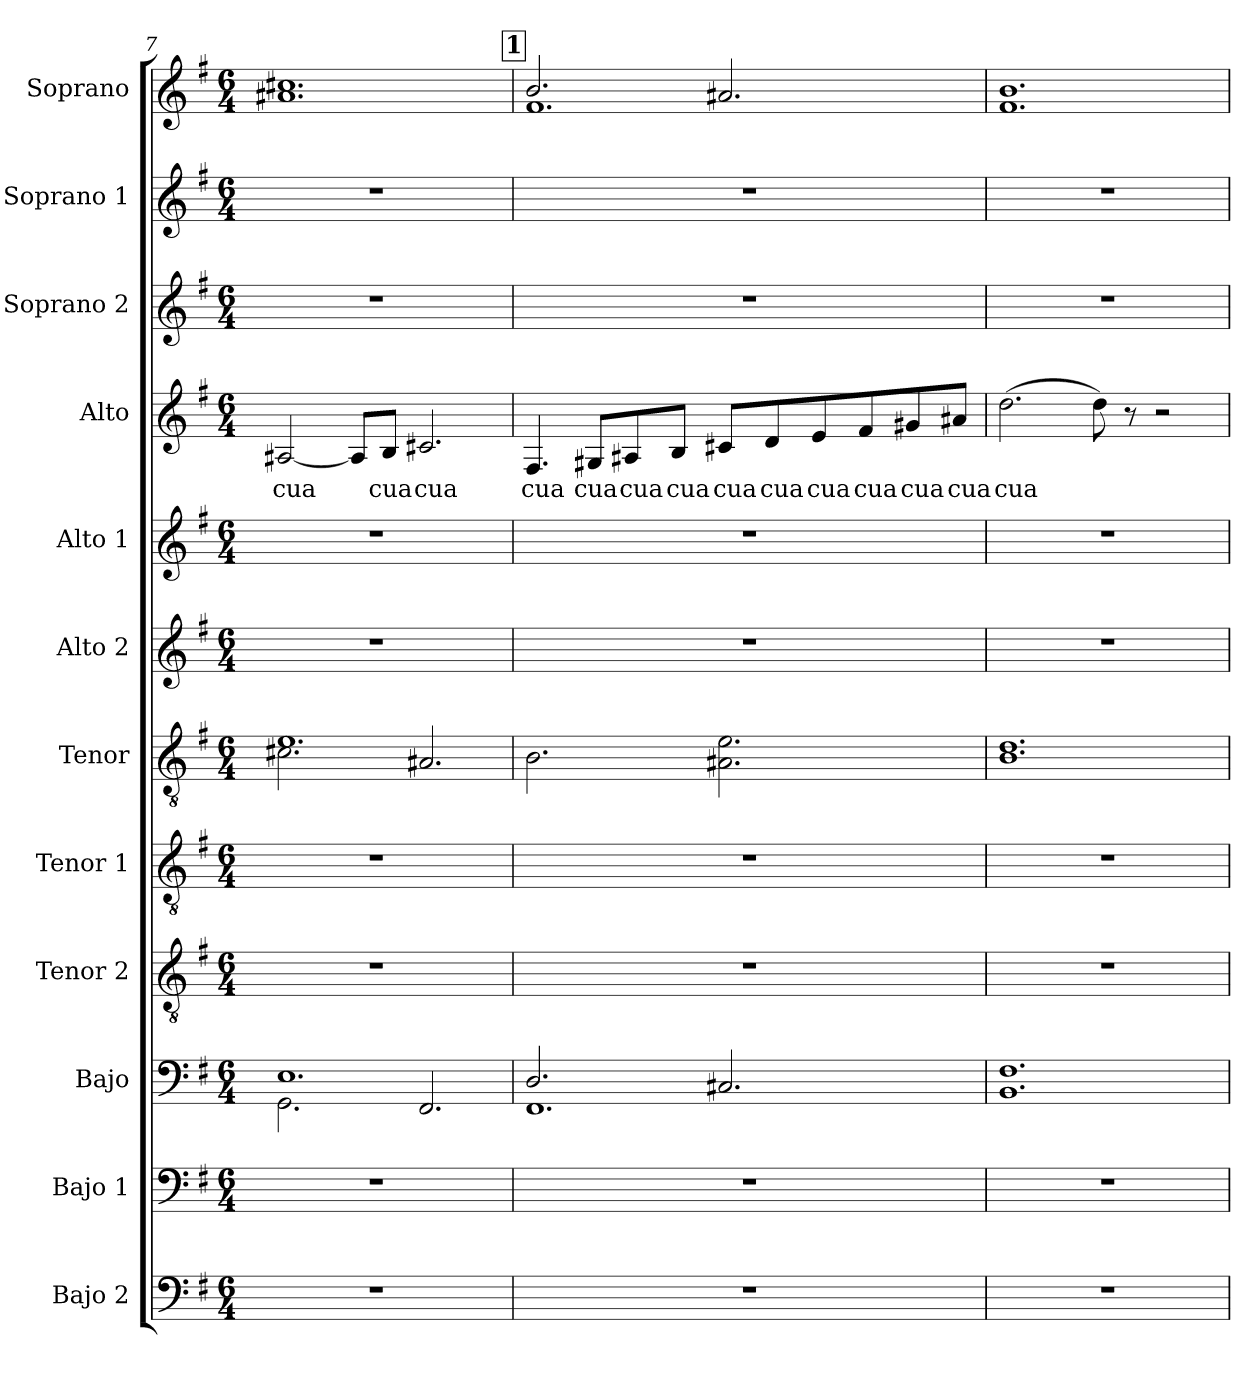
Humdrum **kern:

**kern	**kern	**kern	**kern	**kern	**kern	**kern	**kern	**kern	**text	**kern	**kern	**kern
*part12	*part11	*part10	*part9	*part8	*part7	*part6	*part5	*part4	*part4	*part3	*part2	*part1
*staff12	*staff11	*staff10	*staff9	*staff8	*staff7	*staff6	*staff5	*staff4	*staff4	*staff3	*staff2	*staff1
*I"Bajo 2	*I"Bajo 1	*I"Bajo	*I"Tenor 2	*I"Tenor 1	*I"Tenor	*I"Alto 2	*I"Alto 1	*I"Alto	*	*I"Soprano 2	*I"Soprano 1	*I"Soprano
*I'B2.	*I'B1.	*I'B.	*I'T2.	*I'T1.	*I'T.	*I'A2.	*I'A1.	*I'A.	*	*I'S2.	*I'S1.	*I'S.
*clefF4	*clefF4	*clefF4	*clefGv2	*clefGv2	*clefGv2	*clefG2	*clefG2	*clefG2	*	*clefG2	*clefG2	*clefG2
*k[f#]	*k[f#]	*k[f#]	*k[f#]	*k[f#]	*k[f#]	*k[f#]	*k[f#]	*k[f#]	*	*k[f#]	*k[f#]	*k[f#]
*M6/4	*M6/4	*M6/4	*M6/4	*M6/4	*M6/4	*M6/4	*M6/4	*M6/4	*	*M6/4	*M6/4	*M6/4
=7	=7	=7	=7	=7	=7	=7	=7	=7	=7	=7	=7	=7
*	*	*^	*	*	*^	*	*	*	*	*	*	*
!	!	!	!	!	!	!	!	!	!	!	!LO:LY:b	!	!	!
1.r	1.r	1.E	2.GG\	1.r	1.r	1.e	2.c#X\	1.r	1.r	[2A#X/	cua	1.r	1.r	1.a#X 1.cc#X
.	.	.	.	.	.	.	.	.	.	8A#/L]	.	.	.	.
!	!	!	!	!	!	!	!	!	!	!	!LO:LY:b	!	!	!
.	.	.	.	.	.	.	.	.	.	8B/J	cua	.	.	.
!	!	!	!	!	!	!	!	!	!	!	!LO:LY:b	!	!	!
.	.	.	2.FF#/	.	.	.	2.A#X/	.	.	2.c#X/	cua	.	.	.
!!LO:PB:g=z
!!LO:REH:place=s1:a:B:fs=14:t=1
=8	=8	=8	=8	=8	=8	=8	=8	=8	=8	=8	=8	=8	=8	=8
!	!	!	!	!	!	!	!	!	!	!	!LO:LY:b	!	!	!
*	*	*	*	*	*	*v	*v	*	*	*	*	*	*	*^
1.r	1.r	2.D/	1.FF#	1.r	1.r	2.B\	1.r	1.r	4.F#/	cua	1.r	1.r	2.b/	1.f#
!	!	!	!	!	!	!	!	!	!	!LO:LY:b	!	!	!	!
.	.	.	.	.	.	.	.	.	8G#X/L	cua	.	.	.	.
!	!	!	!	!	!	!	!	!	!	!LO:LY:b	!	!	!	!
.	.	.	.	.	.	.	.	.	8A#X/	cua	.	.	.	.
!	!	!	!	!	!	!	!	!	!	!LO:LY:b	!	!	!	!
.	.	.	.	.	.	.	.	.	8B/J	cua	.	.	.	.
!	!	!	!	!	!	!	!	!	!	!LO:LY:b	!	!	!	!
.	.	2.C#X/	.	.	.	2.A#X\ 2.e\	.	.	8c#X/L	cua	.	.	2.a#X/	.
!	!	!	!	!	!	!	!	!	!	!LO:LY:b	!	!	!	!
.	.	.	.	.	.	.	.	.	8d/	cua	.	.	.	.
!	!	!	!	!	!	!	!	!	!	!LO:LY:b	!	!	!	!
.	.	.	.	.	.	.	.	.	8e/	cua	.	.	.	.
!	!	!	!	!	!	!	!	!	!	!LO:LY:b	!	!	!	!
.	.	.	.	.	.	.	.	.	8f#/	cua	.	.	.	.
!	!	!	!	!	!	!	!	!	!	!LO:LY:b	!	!	!	!
.	.	.	.	.	.	.	.	.	8g#X/	cua	.	.	.	.
!	!	!	!	!	!	!	!	!	!	!LO:LY:b	!	!	!	!
.	.	.	.	.	.	.	.	.	8a#X/J	cua	.	.	.	.
*	*	*v	*v	*	*	*	*	*	*	*	*	*	*v	*v
=9	=9	=9	=9	=9	=9	=9	=9	=9	=9	=9	=9	=9
!	!	!	!	!	!	!	!	!	!LO:LY:b	!	!	!
1.r	1.r	1.BB 1.F#	1.r	1.r	1.B 1.d	1.r	1.r	(>2.dd\	cua	1.r	1.r	1.f# 1.b
.	.	.	.	.	.	.	.	8dd\)	.	.	.	.
.	.	.	.	.	.	.	.	8r	.	.	.	.
.	.	.	.	.	.	.	.	2r	.	.	.	.
=	=	=	=	=	=	=	=	=	=	=	=	=
*-	*-	*-	*-	*-	*-	*-	*-	*-	*-	*-	*-	*-
